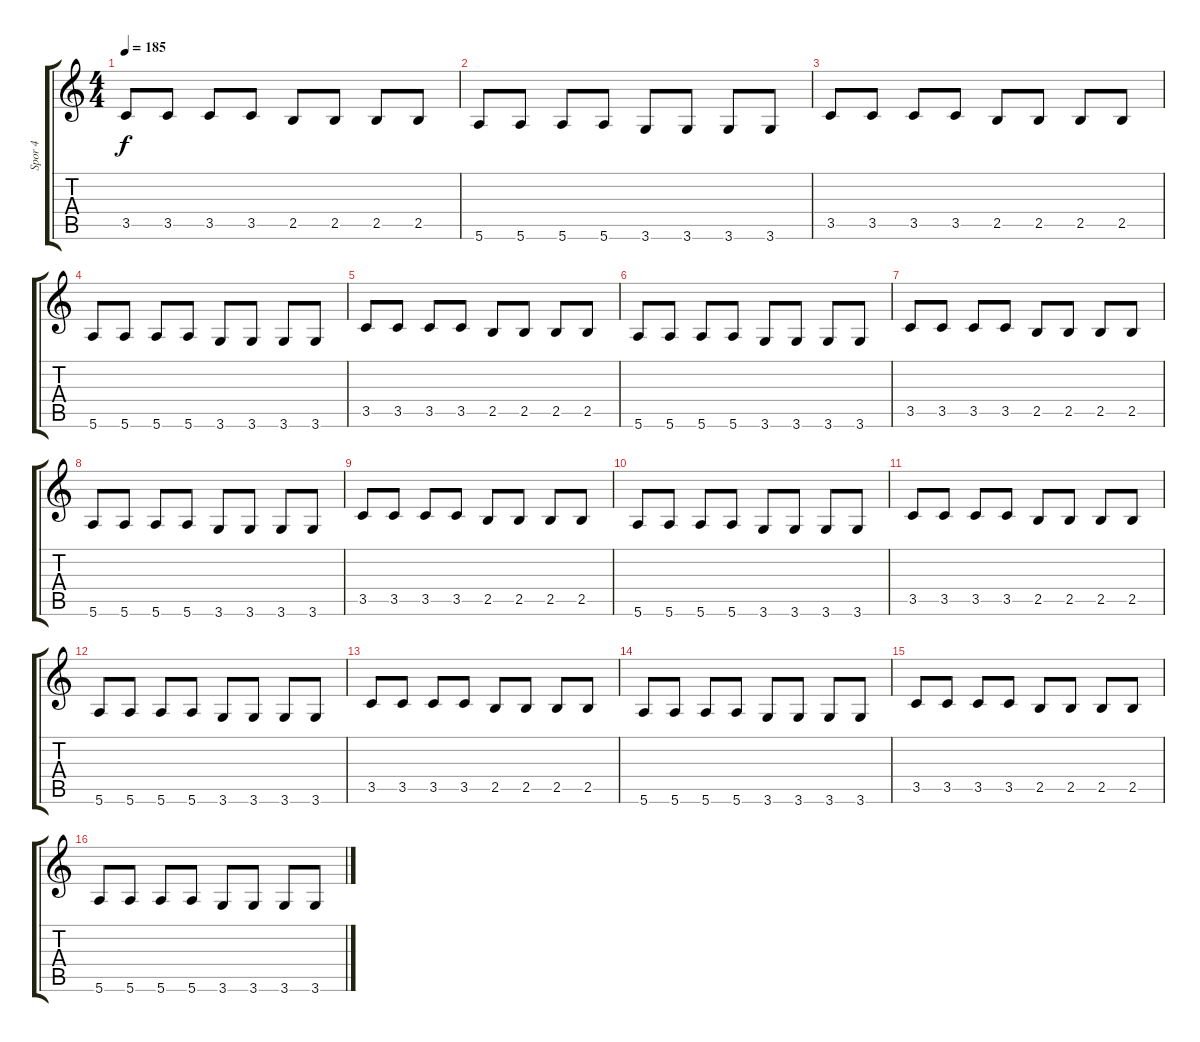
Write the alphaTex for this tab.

\track ("Spor 4" "Spor 4") {instrument electricbassfinger}
\staff {score tabs}
\tuning (E4 B3 G3 D3 A2 E2) {hide}
\ts (4 4)
\tempo 185
\clef g2
\ks c
3.5.8{dy f} 3.5.8 3.5.8 3.5.8 2.5.8 2.5.8 2.5.8 2.5.8 |
5.6.8 5.6.8 5.6.8 5.6.8 3.6.8 3.6.8 3.6.8 3.6.8 |
3.5.8 3.5.8 3.5.8 3.5.8 2.5.8 2.5.8 2.5.8 2.5.8 |
5.6.8 5.6.8 5.6.8 5.6.8 3.6.8 3.6.8 3.6.8 3.6.8 |
3.5.8 3.5.8 3.5.8 3.5.8 2.5.8 2.5.8 2.5.8 2.5.8 |
5.6.8 5.6.8 5.6.8 5.6.8 3.6.8 3.6.8 3.6.8 3.6.8 |
3.5.8 3.5.8 3.5.8 3.5.8 2.5.8 2.5.8 2.5.8 2.5.8 |
5.6.8 5.6.8 5.6.8 5.6.8 3.6.8 3.6.8 3.6.8 3.6.8 |
3.5.8 3.5.8 3.5.8 3.5.8 2.5.8 2.5.8 2.5.8 2.5.8 |
5.6.8 5.6.8 5.6.8 5.6.8 3.6.8 3.6.8 3.6.8 3.6.8 |
3.5.8 3.5.8 3.5.8 3.5.8 2.5.8 2.5.8 2.5.8 2.5.8 |
5.6.8 5.6.8 5.6.8 5.6.8 3.6.8 3.6.8 3.6.8 3.6.8 |
3.5.8 3.5.8 3.5.8 3.5.8 2.5.8 2.5.8 2.5.8 2.5.8 |
5.6.8 5.6.8 5.6.8 5.6.8 3.6.8 3.6.8 3.6.8 3.6.8 |
3.5.8 3.5.8 3.5.8 3.5.8 2.5.8 2.5.8 2.5.8 2.5.8 |
5.6.8 5.6.8 5.6.8 5.6.8 3.6.8 3.6.8 3.6.8 3.6.8
